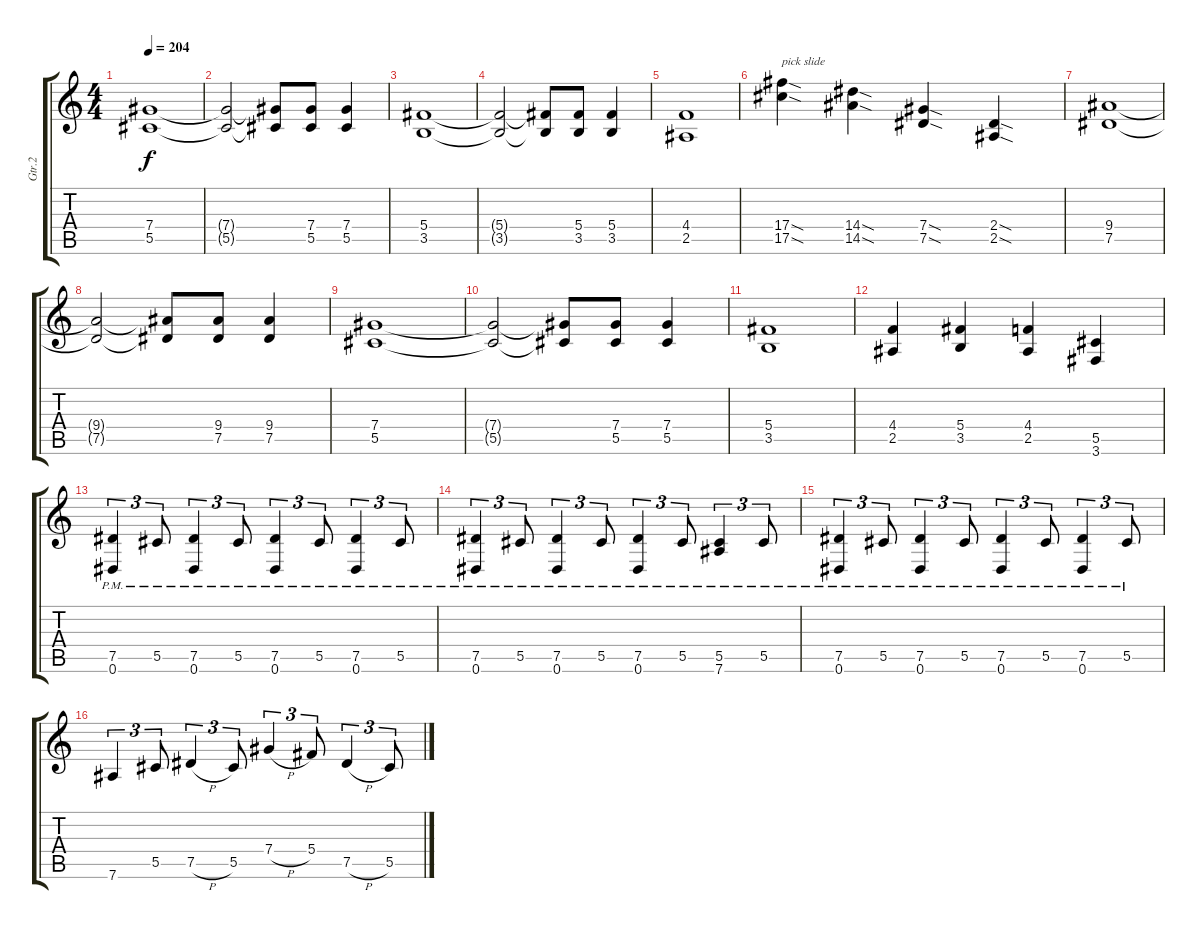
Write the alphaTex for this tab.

\track ("Gtr.2" "Gtr.2") {instrument distortionguitar}
\staff {score tabs}
\tuning (Eb4 Bb3 Gb3 Db3 Ab2 Eb2) {hide}
\ts (4 4)
\tempo 204
\clef g2
\ks c
(7.4 5.5).1{dy f} |
(7.4{t} 5.5{t}).2 (7.4{t} 5.5{t}).8 (7.4 5.5).8 (7.4 5.5).4 |
(5.4 3.5).1 |
(5.4{t} 3.5{t}).2 (5.4{t} 3.5{t}).8 (5.4 3.5).8 (5.4 3.5).4 |
(4.4 2.5).1 |
(17.4{sod} 17.5{sod}).4{txt "pick slide"} (14.4{sod} 14.5{sod}).4 (7.4{sod} 7.5{sod}).4 (2.4{sod} 2.5{sod}).4 |
(9.4 7.5).1 |
(9.4{t} 7.5{t}).2 (9.4{t} 7.5{t}).8 (9.4 7.5).8 (9.4 7.5).4 |
(7.4 5.5).1 |
(7.4{t} 5.5{t}).2 (7.4{t} 5.5{t}).8 (7.4 5.5).8 (7.4 5.5).4 |
(5.4 3.5).1 |
(4.4 2.5).4 (5.4 3.5).4 (4.4 2.5).4 (5.5 3.6).4 |
(7.5{pm} 0.6{pm}).4{tu (3 2)} 5.5{pm}.8{tu (3 2)} (7.5{pm} 0.6{pm}).4{tu (3 2)} 5.5{pm}.8{tu (3 2)} (7.5{pm} 0.6{pm}).4{tu (3 2)} 5.5{pm}.8{tu (3 2)} (7.5{pm} 0.6{pm}).4{tu (3 2)} 5.5{pm}.8{tu (3 2)} |
(7.5{pm} 0.6{pm}).4{tu (3 2)} 5.5{pm}.8{tu (3 2)} (7.5{pm} 0.6{pm}).4{tu (3 2)} 5.5{pm}.8{tu (3 2)} (7.5{pm} 0.6{pm}).4{tu (3 2)} 5.5{pm}.8{tu (3 2)} (5.5{pm} 7.6{pm}).4{tu (3 2)} 5.5{pm}.8{tu (3 2)} |
(7.5{pm} 0.6{pm}).4{tu (3 2)} 5.5{pm}.8{tu (3 2)} (7.5{pm} 0.6{pm}).4{tu (3 2)} 5.5{pm}.8{tu (3 2)} (7.5{pm} 0.6{pm}).4{tu (3 2)} 5.5{pm}.8{tu (3 2)} (7.5{pm} 0.6{pm}).4{tu (3 2)} 5.5{pm}.8{tu (3 2)} |
7.6.4{tu (3 2)} 5.5.8{tu (3 2)} 7.5{h}.4{tu (3 2)} 5.5.8{tu (3 2)} 7.4{h}.4{tu (3 2)} 5.4.8{tu (3 2)} 7.5{h}.4{tu (3 2)} 5.5.8{tu (3 2)}
